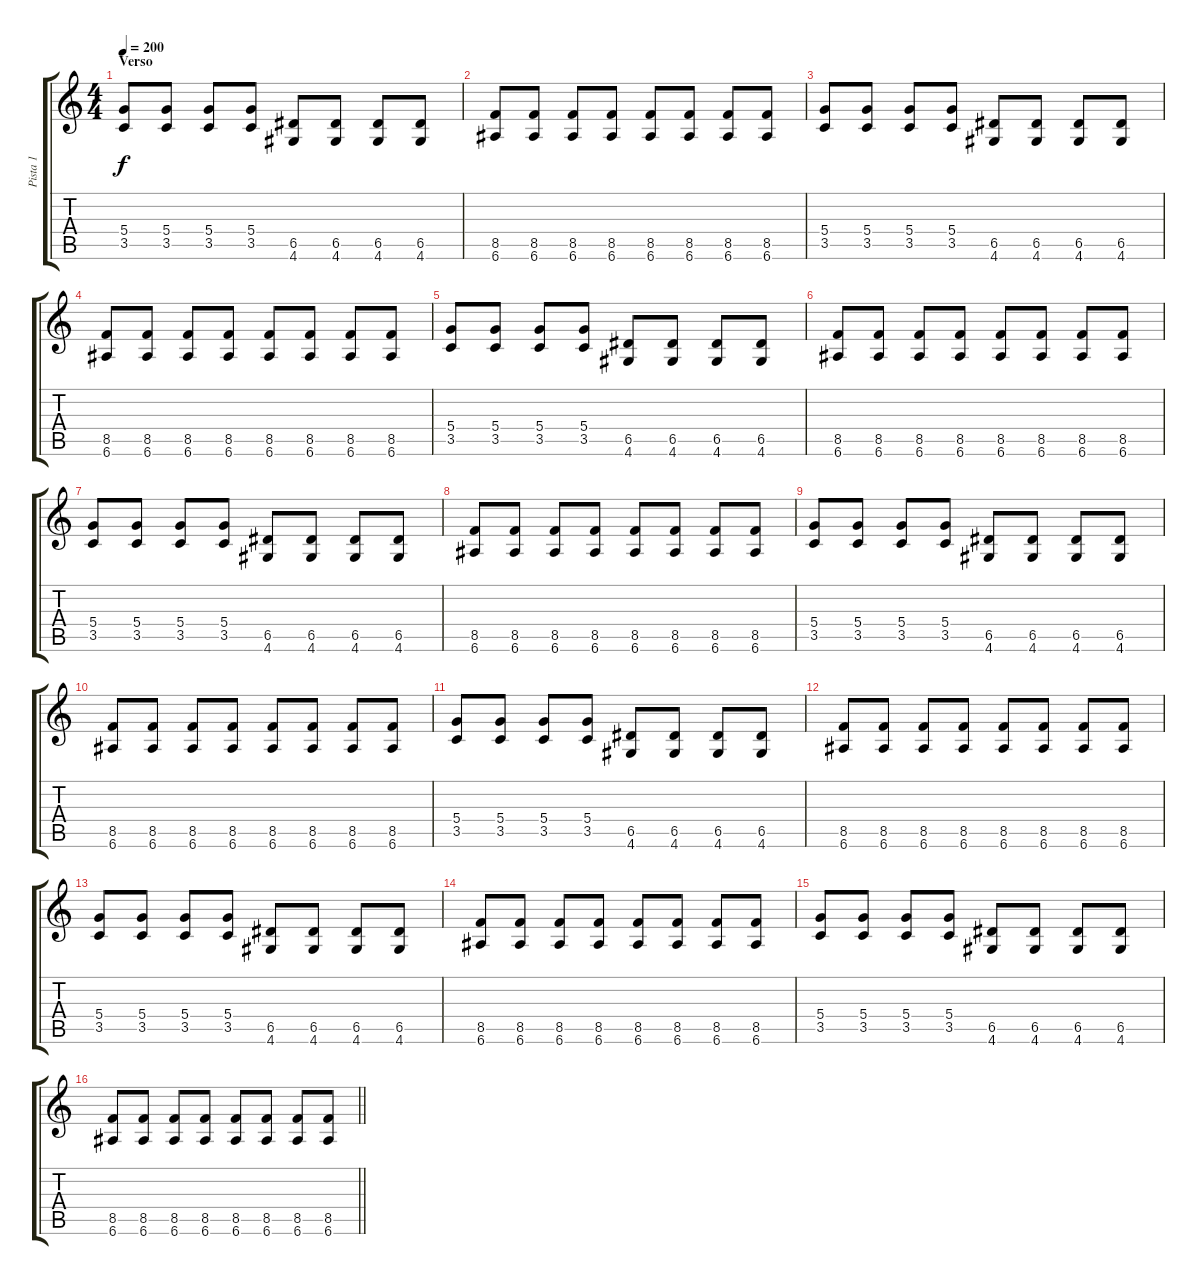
\track ("Pista 1" "Pista 1") {instrument distortionguitar}
\staff {score tabs}
\tuning (E4 B3 G3 D3 A2 E2) {hide}
\ts (4 4)
\section ("" "Verso")
\tempo 200
\clef g2
\ks c
(5.4 3.5).8{dy f} (5.4 3.5).8 (5.4 3.5).8 (5.4 3.5).8 (6.5 4.6).8 (6.5 4.6).8 (6.5 4.6).8 (6.5 4.6).8 |
(8.5 6.6).8 (8.5 6.6).8 (8.5 6.6).8 (8.5 6.6).8 (8.5 6.6).8 (8.5 6.6).8 (8.5 6.6).8 (8.5 6.6).8 |
(5.4 3.5).8 (5.4 3.5).8 (5.4 3.5).8 (5.4 3.5).8 (6.5 4.6).8 (6.5 4.6).8 (6.5 4.6).8 (6.5 4.6).8 |
(8.5 6.6).8 (8.5 6.6).8 (8.5 6.6).8 (8.5 6.6).8 (8.5 6.6).8 (8.5 6.6).8 (8.5 6.6).8 (8.5 6.6).8 |
(5.4 3.5).8 (5.4 3.5).8 (5.4 3.5).8 (5.4 3.5).8 (6.5 4.6).8 (6.5 4.6).8 (6.5 4.6).8 (6.5 4.6).8 |
(8.5 6.6).8 (8.5 6.6).8 (8.5 6.6).8 (8.5 6.6).8 (8.5 6.6).8 (8.5 6.6).8 (8.5 6.6).8 (8.5 6.6).8 |
(5.4 3.5).8 (5.4 3.5).8 (5.4 3.5).8 (5.4 3.5).8 (6.5 4.6).8 (6.5 4.6).8 (6.5 4.6).8 (6.5 4.6).8 |
(8.5 6.6).8 (8.5 6.6).8 (8.5 6.6).8 (8.5 6.6).8 (8.5 6.6).8 (8.5 6.6).8 (8.5 6.6).8 (8.5 6.6).8 |
(5.4 3.5).8 (5.4 3.5).8 (5.4 3.5).8 (5.4 3.5).8 (6.5 4.6).8 (6.5 4.6).8 (6.5 4.6).8 (6.5 4.6).8 |
(8.5 6.6).8 (8.5 6.6).8 (8.5 6.6).8 (8.5 6.6).8 (8.5 6.6).8 (8.5 6.6).8 (8.5 6.6).8 (8.5 6.6).8 |
(5.4 3.5).8 (5.4 3.5).8 (5.4 3.5).8 (5.4 3.5).8 (6.5 4.6).8 (6.5 4.6).8 (6.5 4.6).8 (6.5 4.6).8 |
(8.5 6.6).8 (8.5 6.6).8 (8.5 6.6).8 (8.5 6.6).8 (8.5 6.6).8 (8.5 6.6).8 (8.5 6.6).8 (8.5 6.6).8 |
(5.4 3.5).8 (5.4 3.5).8 (5.4 3.5).8 (5.4 3.5).8 (6.5 4.6).8 (6.5 4.6).8 (6.5 4.6).8 (6.5 4.6).8 |
(8.5 6.6).8 (8.5 6.6).8 (8.5 6.6).8 (8.5 6.6).8 (8.5 6.6).8 (8.5 6.6).8 (8.5 6.6).8 (8.5 6.6).8 |
(5.4 3.5).8 (5.4 3.5).8 (5.4 3.5).8 (5.4 3.5).8 (6.5 4.6).8 (6.5 4.6).8 (6.5 4.6).8 (6.5 4.6).8 |
\barLineRight lightlight
(8.5 6.6).8 (8.5 6.6).8 (8.5 6.6).8 (8.5 6.6).8 (8.5 6.6).8 (8.5 6.6).8 (8.5 6.6).8 (8.5 6.6).8
